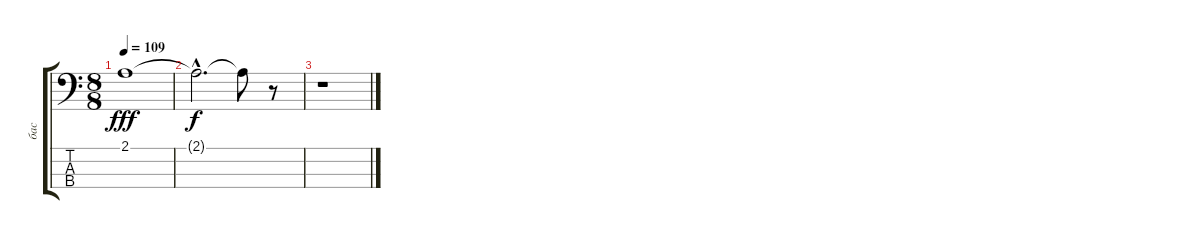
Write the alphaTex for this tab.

\track ("бас" "бас") {instrument acousticbass}
\staff {score tabs}
\tuning (G2 D2 A1 E1) {hide}
\ts (8 8)
\tempo 109
\clef f4
\ks c
2.1.1{dy fff} |
2.1{hac t}.2{d dy f} 2.1{t}.8 r.8 |
r.1
